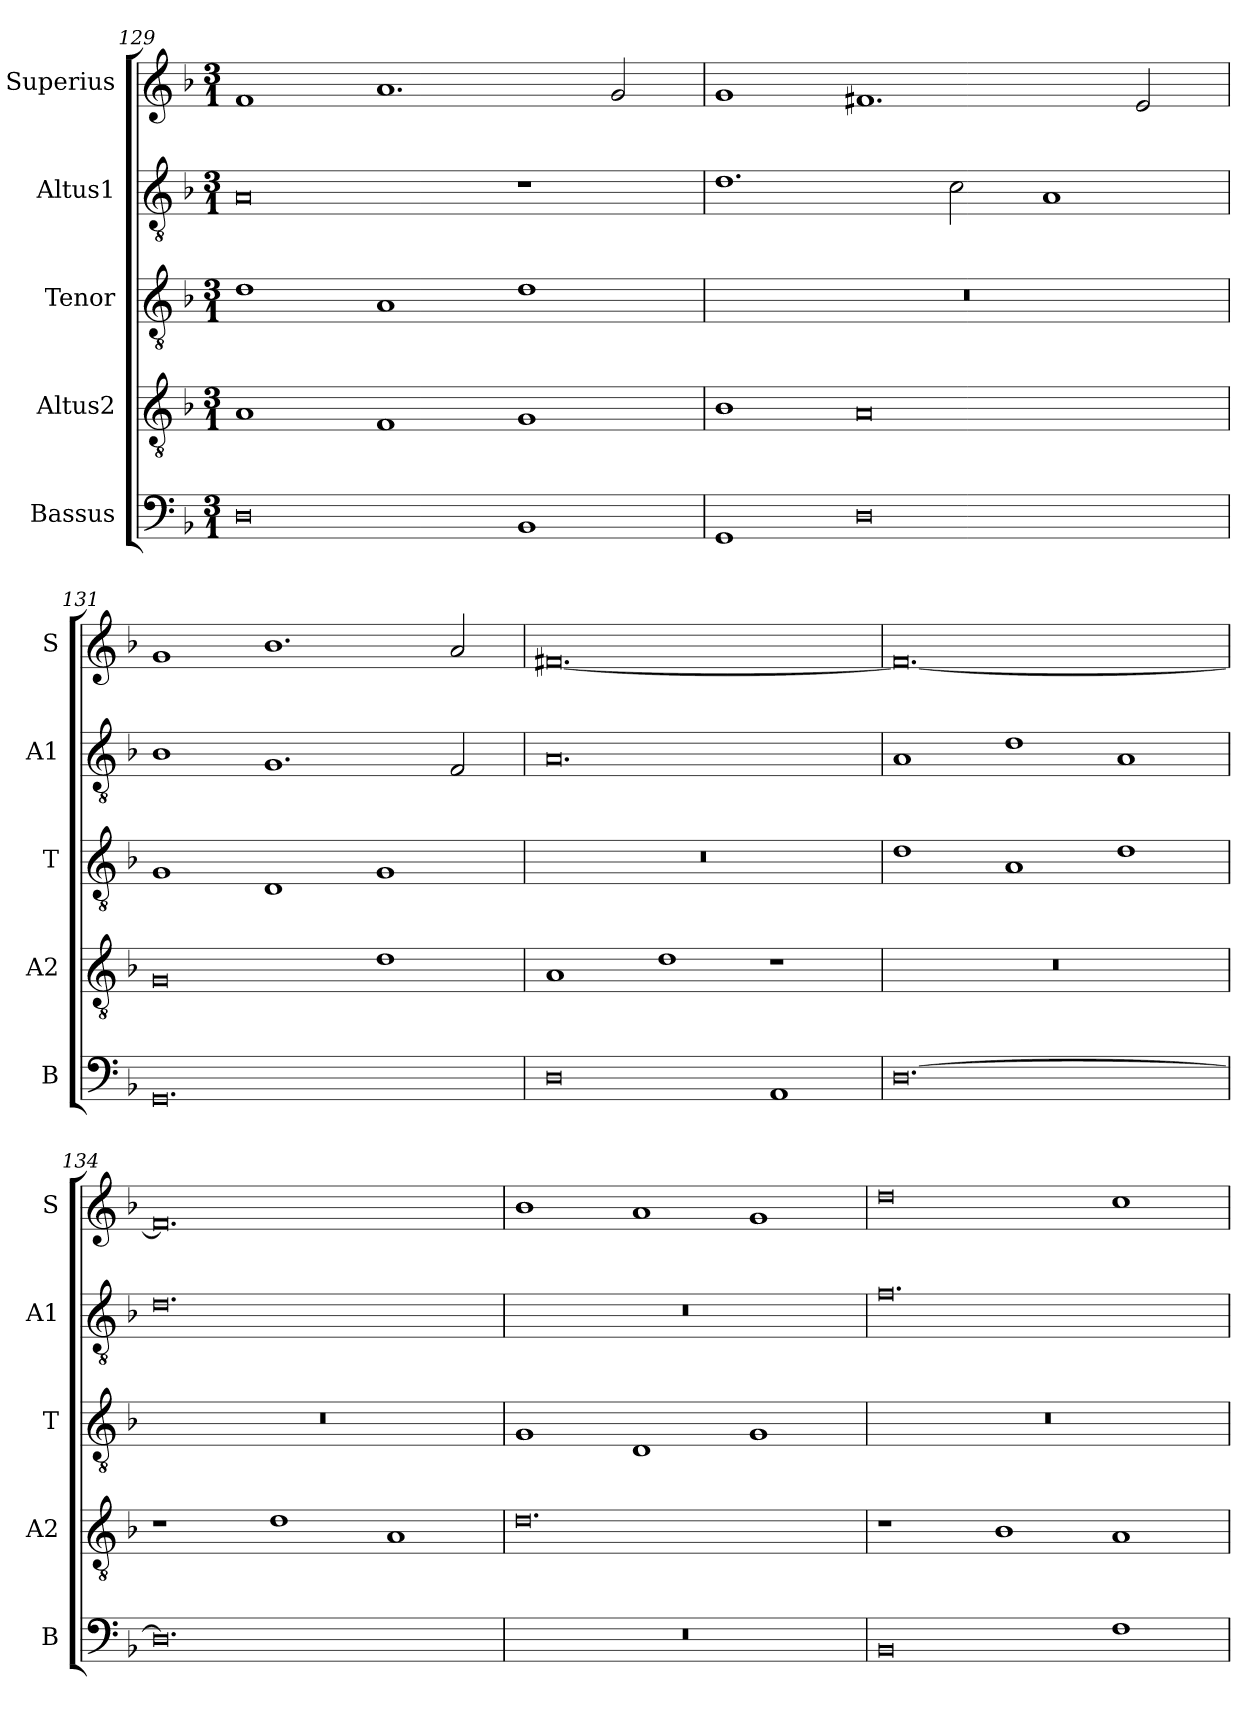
**kern	**kern	**kern	**kern	**kern
*part5	*part4	*part3	*part2	*part1
*staff5	*staff4	*staff3	*staff2	*staff1
*I"Bassus	*I"Altus2	*I"Tenor	*I"Altus1	*I"Superius
*I'B	*I'A2	*I'T	*I'A1	*I'S
*clefF4	*clefGv2	*clefGv2	*clefGv2	*clefG2
*k[b-]	*k[b-]	*k[b-]	*k[b-]	*k[b-]
*M3/1	*M3/1	*M3/1	*M3/1	*M3/1
=129	=129	=129	=129	=129
0D	1A	1d	0A	1f
.	1F	1A	.	1.a
1BB-	1G	1d	1r	.
.	.	.	.	2g/
=130	=130	=130	=130	=130
1GG	1B-	0.r	1.d	1g
0D	0A	.	.	1.f#X
.	.	.	2c\	.
.	.	.	1A	.
.	.	.	.	2e/
=131	=131	=131	=131	=131
0.GG	0G	1G	1B-	1g
.	.	1D	1.G	1.b-
.	1d	1G	.	.
.	.	.	2F/	2a/
=132	=132	=132	=132	=132
0D	1A	0.r	0.A	[0.f#X
.	1d	.	.	.
1AA	1r	.	.	.
=133	=133	=133	=133	=133
[0.D	0.r	1d	1A	0.f#_
.	.	1A	1d	.
.	.	1d	1A	.
=134	=134	=134	=134	=134
0.D]	1r	0.r	0.d	0.f#]
.	1d	.	.	.
.	1A	.	.	.
=135	=135	=135	=135	=135
0.r	0.d	1G	0.r	1b-
.	.	1D	.	1a
.	.	1G	.	1g
=136	=136	=136	=136	=136
0BB-	1r	0.r	0.f	0dd
.	1B-	.	.	.
1F	1A	.	.	1cc
=	=	=	=	=
*-	*-	*-	*-	*-
